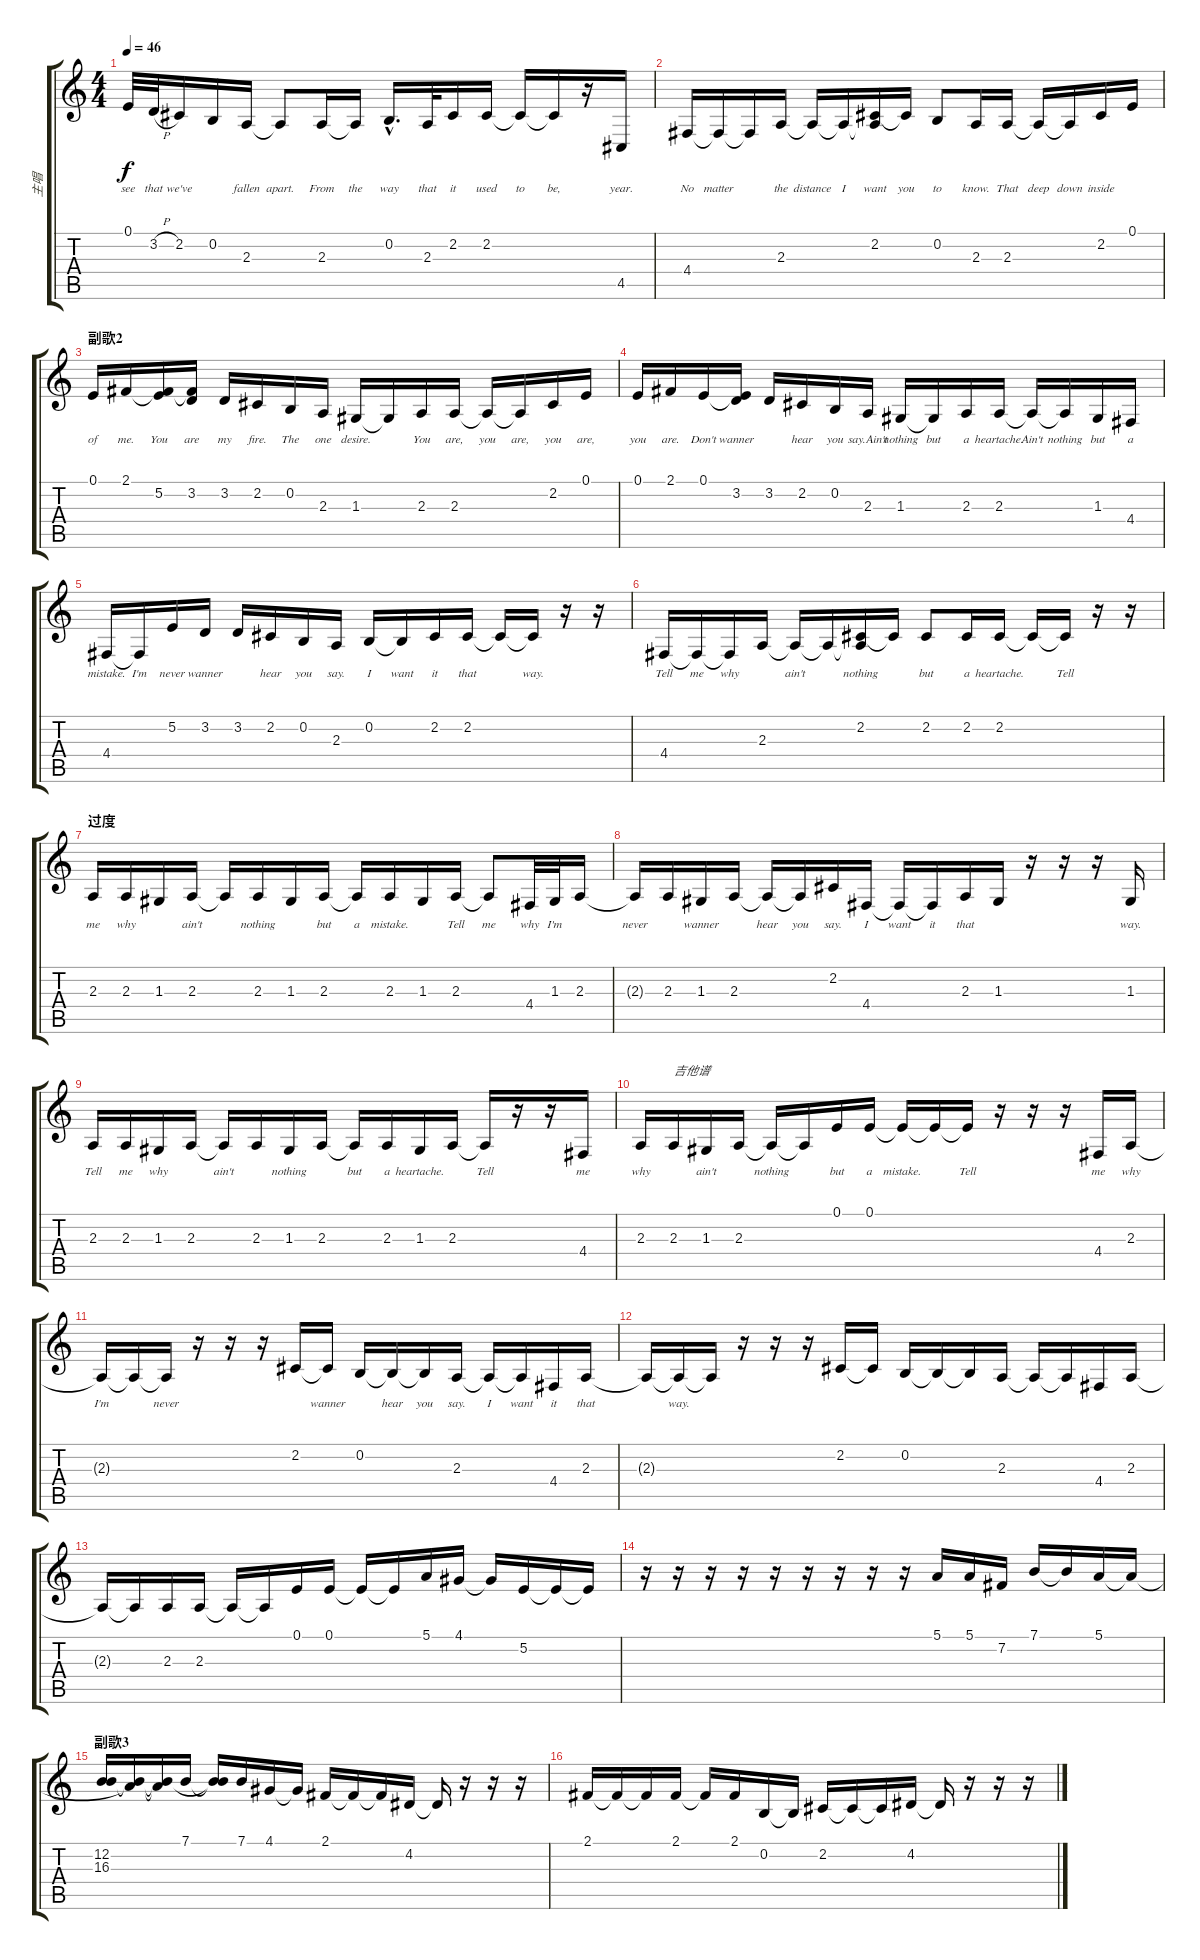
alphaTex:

\track ("主唱" "主唱") {instrument flute}
\staff {score tabs}
\tuning (E4 B3 G3 D3 A2 E2) {hide}
\ts (4 4)
\tempo 46
\clef g2
\ks c
0.1.32{lyrics (0 "see") lyrics (1 "") lyrics (2 "") lyrics (3 "") lyrics (4 "") dy f} 3.2{h}.32{lyrics (0 "that") lyrics (1 "") lyrics (2 "") lyrics (3 "") lyrics (4 "")} 2.2.16{lyrics (0 "we've") lyrics (1 "") lyrics (2 "") lyrics (3 "") lyrics (4 "")} 0.2.16{lyrics (0 "") lyrics (1 "") lyrics (2 "") lyrics (3 "") lyrics (4 "")} 2.3.16{lyrics (0 "fallen") lyrics (1 "") lyrics (2 "") lyrics (3 "") lyrics (4 "")} 2.3{t}.8{lyrics (0 "apart.") lyrics (1 "") lyrics (2 "") lyrics (3 "") lyrics (4 "")} 2.3.16{lyrics (0 "From") lyrics (1 "") lyrics (2 "") lyrics (3 "") lyrics (4 "")} 2.3{t}.16{lyrics (0 "the") lyrics (1 "") lyrics (2 "") lyrics (3 "") lyrics (4 "")} 0.2{hac}.16{d lyrics (0 "way") lyrics (1 "") lyrics (2 "") lyrics (3 "") lyrics (4 "")} 2.3.32{lyrics (0 "that") lyrics (1 "") lyrics (2 "") lyrics (3 "") lyrics (4 "")} 2.2.16{lyrics (0 "it") lyrics (1 "") lyrics (2 "") lyrics (3 "") lyrics (4 "")} 2.2.16{lyrics (0 "used") lyrics (1 "") lyrics (2 "") lyrics (3 "") lyrics (4 "")} 2.2{t}.16{lyrics (0 "to") lyrics (1 "") lyrics (2 "") lyrics (3 "") lyrics (4 "")} 2.2{t}.16{lyrics (0 "be,") lyrics (1 "") lyrics (2 "") lyrics (3 "") lyrics (4 "")} r.16 4.5.16{lyrics (0 "year.") lyrics (1 "") lyrics (2 "") lyrics (3 "") lyrics (4 "")} |
4.4.16{lyrics (0 "No") lyrics (1 "") lyrics (2 "") lyrics (3 "") lyrics (4 "")} 4.4{t}.16{lyrics (0 "matter") lyrics (1 "") lyrics (2 "") lyrics (3 "") lyrics (4 "")} 4.4{t}.16{lyrics (0 "") lyrics (1 "") lyrics (2 "") lyrics (3 "") lyrics (4 "")} 2.3.16{lyrics (0 "the") lyrics (1 "") lyrics (2 "") lyrics (3 "") lyrics (4 "")} 2.3{t}.16{lyrics (0 "distance") lyrics (1 "") lyrics (2 "") lyrics (3 "") lyrics (4 "")} 2.3{t}.16{lyrics (0 "I") lyrics (1 "") lyrics (2 "") lyrics (3 "") lyrics (4 "")} (2.2 2.3{t}).16{lyrics (0 "want") lyrics (1 "") lyrics (2 "") lyrics (3 "") lyrics (4 "")} 2.2{t}.16{lyrics (0 "you") lyrics (1 "") lyrics (2 "") lyrics (3 "") lyrics (4 "")} 0.2.8{lyrics (0 "to") lyrics (1 "") lyrics (2 "") lyrics (3 "") lyrics (4 "")} 2.3.16{lyrics (0 "know.") lyrics (1 "") lyrics (2 "") lyrics (3 "") lyrics (4 "")} 2.3.16{lyrics (0 "That") lyrics (1 "") lyrics (2 "") lyrics (3 "") lyrics (4 "")} 2.3{t}.16{lyrics (0 "deep") lyrics (1 "") lyrics (2 "") lyrics (3 "") lyrics (4 "")} 2.3{t}.16{lyrics (0 "down") lyrics (1 "") lyrics (2 "") lyrics (3 "") lyrics (4 "")} 2.2.16{lyrics (0 "inside") lyrics (1 "") lyrics (2 "") lyrics (3 "") lyrics (4 "")} 0.1.16{lyrics (0 "") lyrics (1 "") lyrics (2 "") lyrics (3 "") lyrics (4 "")} |
\section ("" "副歌2")
0.1.16{lyrics (0 "of") lyrics (1 "") lyrics (2 "") lyrics (3 "") lyrics (4 "")} 2.1.16{lyrics (0 "me.") lyrics (1 "") lyrics (2 "") lyrics (3 "") lyrics (4 "")} (2.1{t} 5.2).16{lyrics (0 "You") lyrics (1 "") lyrics (2 "") lyrics (3 "") lyrics (4 "")} (2.1{t} 3.2).16{lyrics (0 "are") lyrics (1 "") lyrics (2 "") lyrics (3 "") lyrics (4 "")} 3.2.16{lyrics (0 "my") lyrics (1 "") lyrics (2 "") lyrics (3 "") lyrics (4 "")} 2.2.16{lyrics (0 "fire.") lyrics (1 "") lyrics (2 "") lyrics (3 "") lyrics (4 "")} 0.2.16{lyrics (0 "The") lyrics (1 "") lyrics (2 "") lyrics (3 "") lyrics (4 "")} 2.3.16{lyrics (0 "one") lyrics (1 "") lyrics (2 "") lyrics (3 "") lyrics (4 "")} 1.3.16{lyrics (0 "desire.") lyrics (1 "") lyrics (2 "") lyrics (3 "") lyrics (4 "")} 1.3{t}.16{lyrics (0 "") lyrics (1 "") lyrics (2 "") lyrics (3 "") lyrics (4 "")} 2.3.16{lyrics (0 "You") lyrics (1 "") lyrics (2 "") lyrics (3 "") lyrics (4 "")} 2.3.16{lyrics (0 "are,") lyrics (1 "") lyrics (2 "") lyrics (3 "") lyrics (4 "")} 2.3{t}.16{lyrics (0 "you") lyrics (1 "") lyrics (2 "") lyrics (3 "") lyrics (4 "")} 2.3{t}.16{lyrics (0 "are,") lyrics (1 "") lyrics (2 "") lyrics (3 "") lyrics (4 "")} 2.2.16{lyrics (0 "you") lyrics (1 "") lyrics (2 "") lyrics (3 "") lyrics (4 "")} 0.1.16{lyrics (0 "are,") lyrics (1 "") lyrics (2 "") lyrics (3 "") lyrics (4 "")} |
0.1.16{lyrics (0 "you") lyrics (1 "") lyrics (2 "") lyrics (3 "") lyrics (4 "")} 2.1.16{lyrics (0 "are.") lyrics (1 "") lyrics (2 "") lyrics (3 "") lyrics (4 "")} 0.1.16{lyrics (0 "Don't") lyrics (1 "") lyrics (2 "") lyrics (3 "") lyrics (4 "")} (0.1{t} 3.2).16{lyrics (0 "wanner") lyrics (1 "") lyrics (2 "") lyrics (3 "") lyrics (4 "")} 3.2.16{lyrics (0 "") lyrics (1 "") lyrics (2 "") lyrics (3 "") lyrics (4 "")} 2.2.16{lyrics (0 "hear") lyrics (1 "") lyrics (2 "") lyrics (3 "") lyrics (4 "")} 0.2.16{lyrics (0 "you") lyrics (1 "") lyrics (2 "") lyrics (3 "") lyrics (4 "")} 2.3.16{lyrics (0 "say.Ain't") lyrics (1 "") lyrics (2 "") lyrics (3 "") lyrics (4 "")} 1.3.16{lyrics (0 "nothing") lyrics (1 "") lyrics (2 "") lyrics (3 "") lyrics (4 "")} 1.3{t}.16{lyrics (0 "but") lyrics (1 "") lyrics (2 "") lyrics (3 "") lyrics (4 "")} 2.3.16{lyrics (0 "a") lyrics (1 "") lyrics (2 "") lyrics (3 "") lyrics (4 "")} 2.3.16{lyrics (0 "heartache.") lyrics (1 "") lyrics (2 "") lyrics (3 "") lyrics (4 "")} 2.3{t}.16{lyrics (0 "Ain't") lyrics (1 "") lyrics (2 "") lyrics (3 "") lyrics (4 "")} 2.3{t}.16{lyrics (0 "nothing") lyrics (1 "") lyrics (2 "") lyrics (3 "") lyrics (4 "")} 1.3.16{lyrics (0 "but") lyrics (1 "") lyrics (2 "") lyrics (3 "") lyrics (4 "")} 4.4.16{lyrics (0 "a") lyrics (1 "") lyrics (2 "") lyrics (3 "") lyrics (4 "")} |
4.4.16{lyrics (0 "mistake.") lyrics (1 "") lyrics (2 "") lyrics (3 "") lyrics (4 "")} 4.4{t}.16{lyrics (0 "I'm") lyrics (1 "") lyrics (2 "") lyrics (3 "") lyrics (4 "")} 5.2.16{lyrics (0 "never") lyrics (1 "") lyrics (2 "") lyrics (3 "") lyrics (4 "")} 3.2.16{lyrics (0 "wanner") lyrics (1 "") lyrics (2 "") lyrics (3 "") lyrics (4 "")} 3.2.16{lyrics (0 "") lyrics (1 "") lyrics (2 "") lyrics (3 "") lyrics (4 "")} 2.2.16{lyrics (0 "hear") lyrics (1 "") lyrics (2 "") lyrics (3 "") lyrics (4 "")} 0.2.16{lyrics (0 "you") lyrics (1 "") lyrics (2 "") lyrics (3 "") lyrics (4 "")} 2.3.16{lyrics (0 "say.") lyrics (1 "") lyrics (2 "") lyrics (3 "") lyrics (4 "")} 0.2.16{lyrics (0 "I") lyrics (1 "") lyrics (2 "") lyrics (3 "") lyrics (4 "")} 0.2{t}.16{lyrics (0 "want") lyrics (1 "") lyrics (2 "") lyrics (3 "") lyrics (4 "")} 2.2.16{lyrics (0 "it") lyrics (1 "") lyrics (2 "") lyrics (3 "") lyrics (4 "")} 2.2.16{lyrics (0 "that") lyrics (1 "") lyrics (2 "") lyrics (3 "") lyrics (4 "")} 2.2{t}.16{lyrics (0 "") lyrics (1 "") lyrics (2 "") lyrics (3 "") lyrics (4 "")} 2.2{t}.16{lyrics (0 "way.") lyrics (1 "") lyrics (2 "") lyrics (3 "") lyrics (4 "")} r.16 r.16 |
4.4.16{lyrics (0 "Tell") lyrics (1 "") lyrics (2 "") lyrics (3 "") lyrics (4 "")} 4.4{t}.16{lyrics (0 "me") lyrics (1 "") lyrics (2 "") lyrics (3 "") lyrics (4 "")} 4.4{t}.16{lyrics (0 "why") lyrics (1 "") lyrics (2 "") lyrics (3 "") lyrics (4 "")} 2.3.16{lyrics (0 "") lyrics (1 "") lyrics (2 "") lyrics (3 "") lyrics (4 "")} 2.3{t}.16{lyrics (0 "ain't") lyrics (1 "") lyrics (2 "") lyrics (3 "") lyrics (4 "")} 2.3{t}.16{lyrics (0 "") lyrics (1 "") lyrics (2 "") lyrics (3 "") lyrics (4 "")} (2.2 2.3{t}).16{lyrics (0 "nothing") lyrics (1 "") lyrics (2 "") lyrics (3 "") lyrics (4 "")} 2.2{t}.16{lyrics (0 "") lyrics (1 "") lyrics (2 "") lyrics (3 "") lyrics (4 "")} 2.2.8{lyrics (0 "but") lyrics (1 "") lyrics (2 "") lyrics (3 "") lyrics (4 "")} 2.2.16{lyrics (0 "a") lyrics (1 "") lyrics (2 "") lyrics (3 "") lyrics (4 "")} 2.2.16{lyrics (0 "heartache.") lyrics (1 "") lyrics (2 "") lyrics (3 "") lyrics (4 "")} 2.2{t}.16{lyrics (0 "") lyrics (1 "") lyrics (2 "") lyrics (3 "") lyrics (4 "")} 2.2{t}.16{lyrics (0 "Tell") lyrics (1 "") lyrics (2 "") lyrics (3 "") lyrics (4 "")} r.16 r.16 |
\section ("" "过度")
2.3.16{lyrics (0 "me") lyrics (1 "") lyrics (2 "") lyrics (3 "") lyrics (4 "")} 2.3.16{lyrics (0 "why") lyrics (1 "") lyrics (2 "") lyrics (3 "") lyrics (4 "")} 1.3.16{lyrics (0 "") lyrics (1 "") lyrics (2 "") lyrics (3 "") lyrics (4 "")} 2.3.16{lyrics (0 "ain't") lyrics (1 "") lyrics (2 "") lyrics (3 "") lyrics (4 "")} 2.3{t}.16{lyrics (0 "") lyrics (1 "") lyrics (2 "") lyrics (3 "") lyrics (4 "")} 2.3.16{lyrics (0 "nothing") lyrics (1 "") lyrics (2 "") lyrics (3 "") lyrics (4 "")} 1.3.16{lyrics (0 "") lyrics (1 "") lyrics (2 "") lyrics (3 "") lyrics (4 "")} 2.3.16{lyrics (0 "but") lyrics (1 "") lyrics (2 "") lyrics (3 "") lyrics (4 "")} 2.3{t}.16{lyrics (0 "a") lyrics (1 "") lyrics (2 "") lyrics (3 "") lyrics (4 "")} 2.3.16{lyrics (0 "mistake.") lyrics (1 "") lyrics (2 "") lyrics (3 "") lyrics (4 "")} 1.3.16{lyrics (0 "") lyrics (1 "") lyrics (2 "") lyrics (3 "") lyrics (4 "")} 2.3.16{lyrics (0 "Tell") lyrics (1 "") lyrics (2 "") lyrics (3 "") lyrics (4 "")} 2.3{t}.8{lyrics (0 "me") lyrics (1 "") lyrics (2 "") lyrics (3 "") lyrics (4 "")} 4.4.32{lyrics (0 "why") lyrics (1 "") lyrics (2 "") lyrics (3 "") lyrics (4 "")} 1.3.32{lyrics (0 "I'm") lyrics (1 "") lyrics (2 "") lyrics (3 "") lyrics (4 "")} 2.3.16{lyrics (0 "") lyrics (1 "") lyrics (2 "") lyrics (3 "") lyrics (4 "")} |
2.3{t}.16{lyrics (0 "never") lyrics (1 "") lyrics (2 "") lyrics (3 "") lyrics (4 "")} 2.3.16{lyrics (0 "") lyrics (1 "") lyrics (2 "") lyrics (3 "") lyrics (4 "")} 1.3.16{lyrics (0 "wanner") lyrics (1 "") lyrics (2 "") lyrics (3 "") lyrics (4 "")} 2.3.16{lyrics (0 "") lyrics (1 "") lyrics (2 "") lyrics (3 "") lyrics (4 "")} 2.3{t}.16{lyrics (0 "hear") lyrics (1 "") lyrics (2 "") lyrics (3 "") lyrics (4 "")} 2.3{t}.16{lyrics (0 "you") lyrics (1 "") lyrics (2 "") lyrics (3 "") lyrics (4 "")} 2.2.16{lyrics (0 "say.") lyrics (1 "") lyrics (2 "") lyrics (3 "") lyrics (4 "")} 4.4.16{lyrics (0 "I") lyrics (1 "") lyrics (2 "") lyrics (3 "") lyrics (4 "")} 4.4{t}.16{lyrics (0 "want") lyrics (1 "") lyrics (2 "") lyrics (3 "") lyrics (4 "")} 4.4{t}.16{lyrics (0 "it") lyrics (1 "") lyrics (2 "") lyrics (3 "") lyrics (4 "")} 2.3.16{lyrics (0 "that") lyrics (1 "") lyrics (2 "") lyrics (3 "") lyrics (4 "")} 1.3.16{lyrics (0 "") lyrics (1 "") lyrics (2 "") lyrics (3 "") lyrics (4 "")} r.16 r.16 r.16 1.3.16{lyrics (0 "way.") lyrics (1 "") lyrics (2 "") lyrics (3 "") lyrics (4 "")} |
2.3.16{lyrics (0 "Tell") lyrics (1 "") lyrics (2 "") lyrics (3 "") lyrics (4 "")} 2.3.16{lyrics (0 "me") lyrics (1 "") lyrics (2 "") lyrics (3 "") lyrics (4 "")} 1.3.16{lyrics (0 "why") lyrics (1 "") lyrics (2 "") lyrics (3 "") lyrics (4 "")} 2.3.16{lyrics (0 "") lyrics (1 "") lyrics (2 "") lyrics (3 "") lyrics (4 "")} 2.3{t}.16{lyrics (0 "ain't") lyrics (1 "") lyrics (2 "") lyrics (3 "") lyrics (4 "")} 2.3.16{lyrics (0 "") lyrics (1 "") lyrics (2 "") lyrics (3 "") lyrics (4 "")} 1.3.16{lyrics (0 "nothing") lyrics (1 "") lyrics (2 "") lyrics (3 "") lyrics (4 "")} 2.3.16{lyrics (0 "") lyrics (1 "") lyrics (2 "") lyrics (3 "") lyrics (4 "")} 2.3{t}.16{lyrics (0 "but") lyrics (1 "") lyrics (2 "") lyrics (3 "") lyrics (4 "")} 2.3.16{lyrics (0 "a") lyrics (1 "") lyrics (2 "") lyrics (3 "") lyrics (4 "")} 1.3.16{lyrics (0 "heartache.") lyrics (1 "") lyrics (2 "") lyrics (3 "") lyrics (4 "")} 2.3.16{lyrics (0 "") lyrics (1 "") lyrics (2 "") lyrics (3 "") lyrics (4 "")} 2.3{t}.16{lyrics (0 "Tell") lyrics (1 "") lyrics (2 "") lyrics (3 "") lyrics (4 "")} r.16 r.16 4.4.16{lyrics (0 "me") lyrics (1 "") lyrics (2 "") lyrics (3 "") lyrics (4 "")} |
2.3.16{lyrics (0 "why") lyrics (1 "") lyrics (2 "") lyrics (3 "") lyrics (4 "")} 2.3.16{txt "吉他谱" lyrics (0 "") lyrics (1 "") lyrics (2 "") lyrics (3 "") lyrics (4 "")} 1.3.16{lyrics (0 "ain't") lyrics (1 "") lyrics (2 "") lyrics (3 "") lyrics (4 "")} 2.3.16{lyrics (0 "") lyrics (1 "") lyrics (2 "") lyrics (3 "") lyrics (4 "")} 2.3{t}.16{lyrics (0 "nothing") lyrics (1 "") lyrics (2 "") lyrics (3 "") lyrics (4 "")} 2.3{t}.16{lyrics (0 "") lyrics (1 "") lyrics (2 "") lyrics (3 "") lyrics (4 "")} 0.1.16{lyrics (0 "but") lyrics (1 "") lyrics (2 "") lyrics (3 "") lyrics (4 "")} 0.1.16{lyrics (0 "a") lyrics (1 "") lyrics (2 "") lyrics (3 "") lyrics (4 "")} 0.1{t}.16{lyrics (0 "mistake.") lyrics (1 "") lyrics (2 "") lyrics (3 "") lyrics (4 "")} 0.1{t}.16{lyrics (0 "") lyrics (1 "") lyrics (2 "") lyrics (3 "") lyrics (4 "")} 0.1{t}.16{lyrics (0 "Tell") lyrics (1 "") lyrics (2 "") lyrics (3 "") lyrics (4 "")} r.16 r.16 r.16 4.4.16{lyrics (0 "me") lyrics (1 "") lyrics (2 "") lyrics (3 "") lyrics (4 "")} 2.3.16{lyrics (0 "why") lyrics (1 "") lyrics (2 "") lyrics (3 "") lyrics (4 "")} |
2.3{t}.16{lyrics (0 "I'm") lyrics (1 "") lyrics (2 "") lyrics (3 "") lyrics (4 "")} 2.3{t}.16{lyrics (0 "") lyrics (1 "") lyrics (2 "") lyrics (3 "") lyrics (4 "")} 2.3{t}.16{lyrics (0 "never") lyrics (1 "") lyrics (2 "") lyrics (3 "") lyrics (4 "")} r.16 r.16 r.16 2.2.16{lyrics (0 "") lyrics (1 "") lyrics (2 "") lyrics (3 "") lyrics (4 "")} 2.2{t}.16{lyrics (0 "wanner") lyrics (1 "") lyrics (2 "") lyrics (3 "") lyrics (4 "")} 0.2.16{lyrics (0 "") lyrics (1 "") lyrics (2 "") lyrics (3 "") lyrics (4 "")} 0.2{t}.16{lyrics (0 "hear") lyrics (1 "") lyrics (2 "") lyrics (3 "") lyrics (4 "")} 0.2{t}.16{lyrics (0 "you") lyrics (1 "") lyrics (2 "") lyrics (3 "") lyrics (4 "")} 2.3.16{lyrics (0 "say.") lyrics (1 "") lyrics (2 "") lyrics (3 "") lyrics (4 "")} 2.3{t}.16{lyrics (0 "I") lyrics (1 "") lyrics (2 "") lyrics (3 "") lyrics (4 "")} 2.3{t}.16{lyrics (0 "want") lyrics (1 "") lyrics (2 "") lyrics (3 "") lyrics (4 "")} 4.4.16{lyrics (0 "it") lyrics (1 "") lyrics (2 "") lyrics (3 "") lyrics (4 "")} 2.3.16{lyrics (0 "that") lyrics (1 "") lyrics (2 "") lyrics (3 "") lyrics (4 "")} |
2.3{t}.16{lyrics (0 "") lyrics (1 "") lyrics (2 "") lyrics (3 "") lyrics (4 "")} 2.3{t}.16{lyrics (0 "way.") lyrics (1 "") lyrics (2 "") lyrics (3 "") lyrics (4 "")} 2.3{t}.16 r.16 r.16 r.16 2.2.16 2.2{t}.16 0.2.16 0.2{t}.16 0.2{t}.16 2.3.16 2.3{t}.16 2.3{t}.16 4.4.16 2.3.16 |
2.3{t}.16 2.3{t}.16 2.3.16 2.3.16 2.3{t}.16 2.3{t}.16 0.1.16 0.1.16 0.1{t}.16 0.1{t}.16 5.1.16 4.1.16 4.1{t}.16 5.2.16 5.2{t}.16 5.2{t}.16 |
r.16 r.16 r.16 r.16 r.16 r.16 r.16 r.16 r.16 5.1.16 5.1.16 7.2.16 7.1.16 7.1{t}.16 5.1.16 5.1{t}.16 |
\section ("" "副歌3")
(12.2 16.3).16 (5.1{t} 16.3{t}).16 (5.1{t} 16.3{t}).16 7.1.16 (7.1{t} 16.3{t}).16 7.1.16 4.1.16 4.1{t}.16 2.1.16 2.1{t}.16 2.1{t}.16 4.2.16 4.2{t}.16 r.16 r.16 r.16 |
2.1.16 2.1{t}.16 2.1{t}.16 2.1.16 2.1{t}.16 2.1.16 0.2.16 0.2{t}.16 2.2.16 2.2{t}.16 2.2{t}.16 4.2.16 4.2{t}.16 r.16 r.16 r.16
